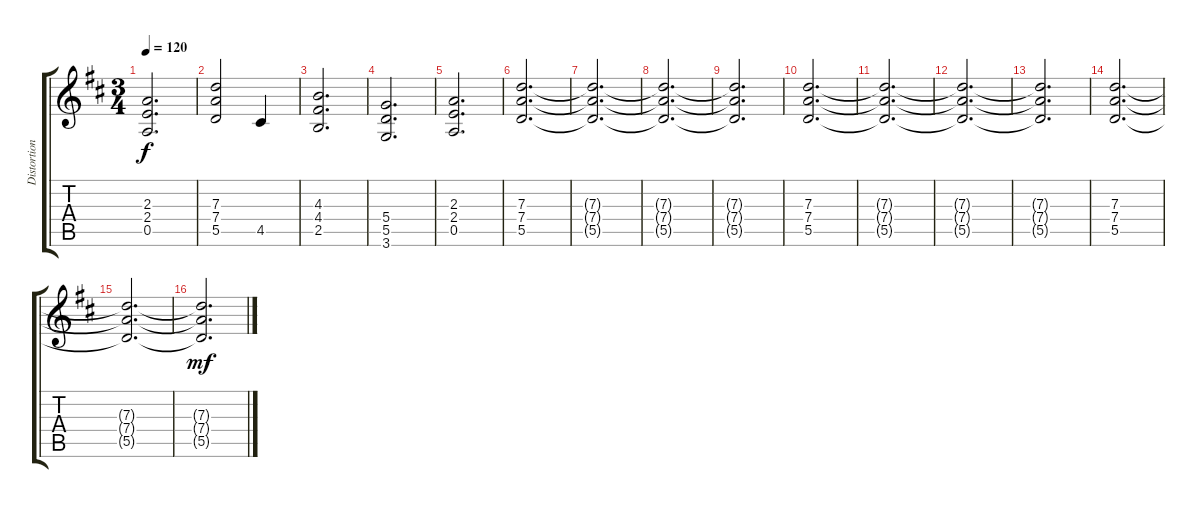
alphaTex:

\track ("Distortion" "Distortion") {instrument distortionguitar}
\staff {score tabs}
\tuning (E4 B3 G3 D3 A2 E2) {hide}
\ts (3 4)
\tempo 120
\clef g2
\ks d
(2.3 2.4 0.5).2{d dy f} |
(7.3 7.4 5.5).2 4.5.4 |
(4.3 4.4 2.5).2{d} |
(5.4 5.5 3.6).2{d} |
(2.3 2.4 0.5).2{d} |
(7.3 7.4 5.5).2{d} |
(7.3{t} 7.4{t} 5.5{t}).2{d} |
(7.3{t} 7.4{t} 5.5{t}).2{d} |
(7.3{t} 7.4{t} 5.5{t}).2{d} |
(7.3 7.4 5.5).2{d} |
(7.3{t} 7.4{t} 5.5{t}).2{d} |
(7.3{t} 7.4{t} 5.5{t}).2{d} |
(7.3{t} 7.4{t} 5.5{t}).2{d} |
(7.3 7.4 5.5).2{d} |
(7.3{t} 7.4{t} 5.5{t}).2{d} |
(7.3{t} 7.4{t} 5.5{t}).2{d dy mf}
